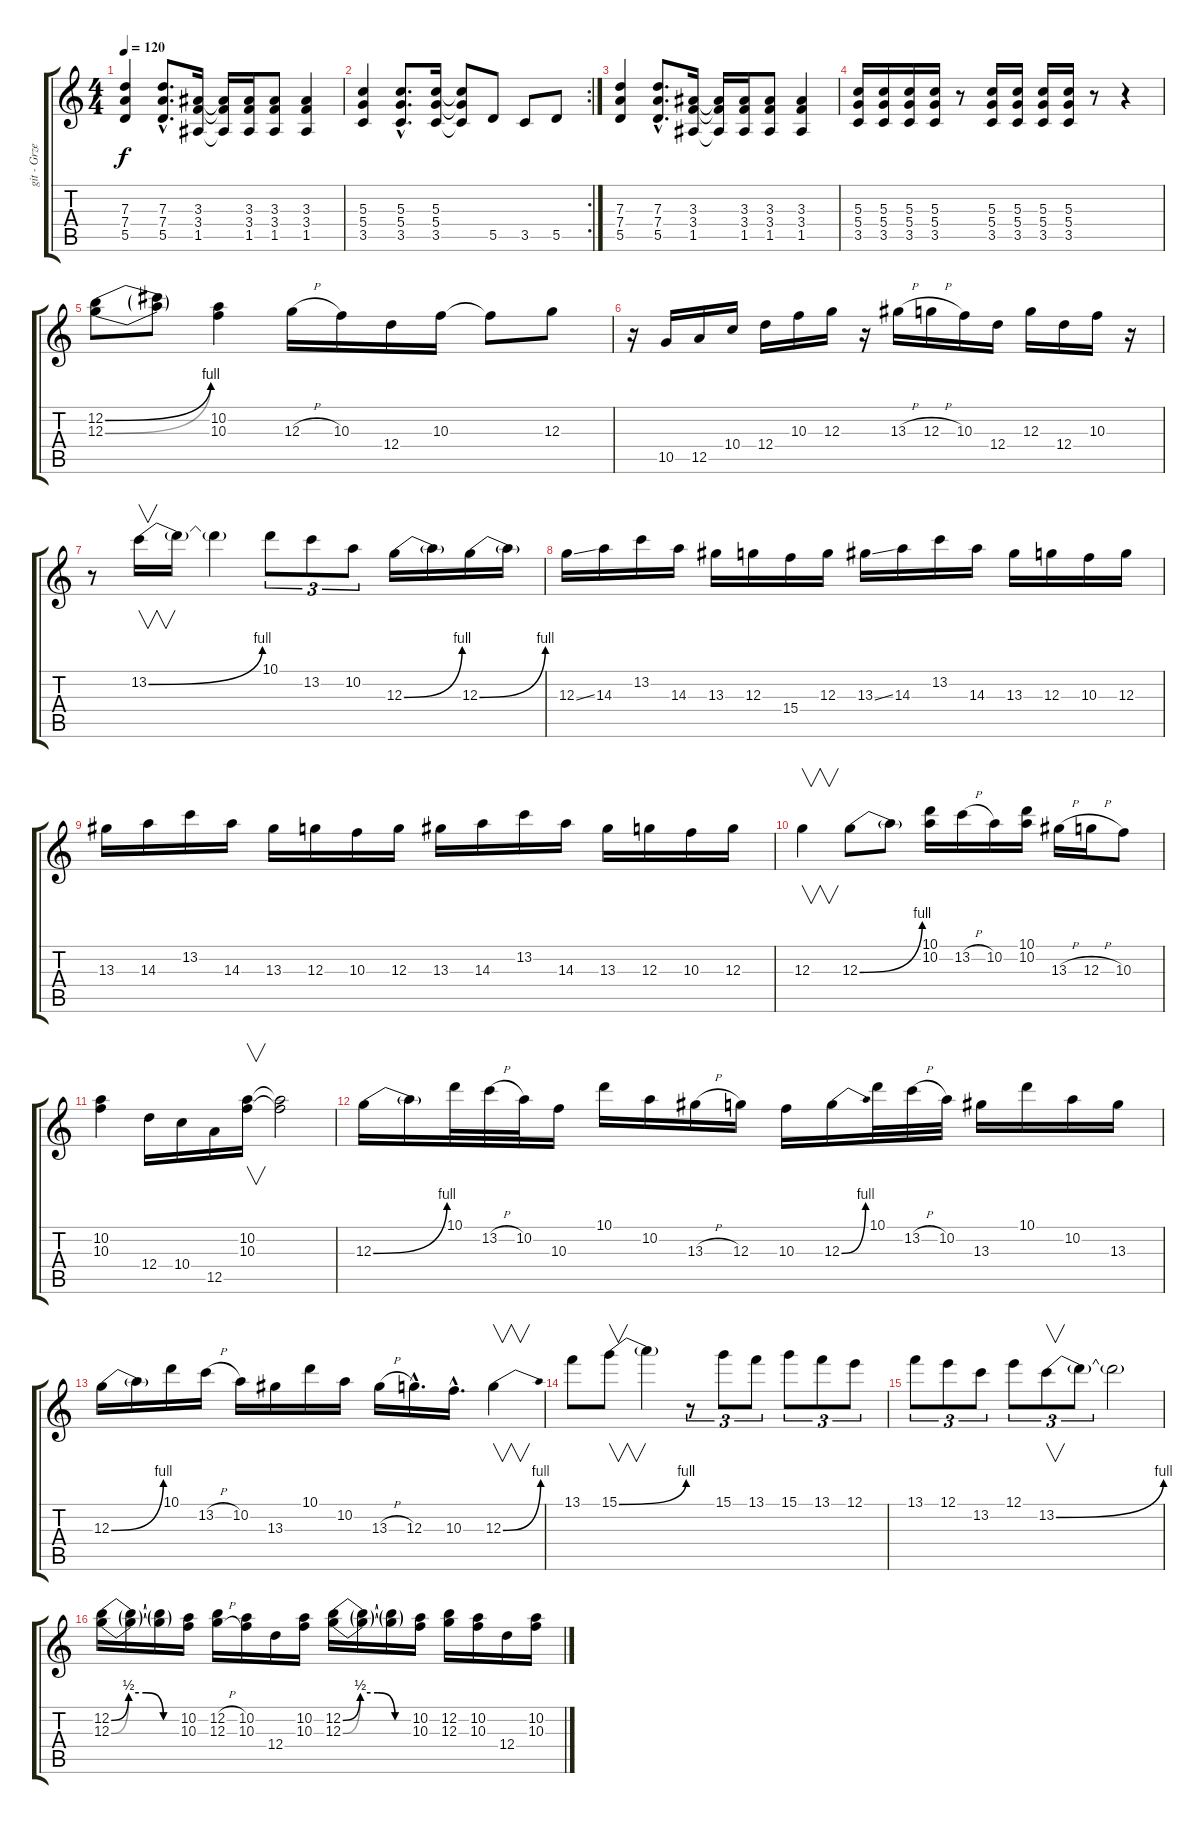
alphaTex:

\track ("git - Grzegorz Skawiński" "git - Grze") {instrument distortionguitar}
\staff {score tabs}
\tuning (E4 B3 G3 D3 A2 E2) {hide}
\ts (4 4)
\tempo 120
\clef g2
\ks c
(7.3 7.4 5.5).4{dy f} (7.3{hac} 7.4{hac} 5.5{hac}).8{d} (3.3 3.4 1.5).16 (3.3{t} 3.4{t} 1.5{t}).16 (3.3 3.4 1.5).16 (3.3 3.4 1.5).8 (3.3 3.4 1.5).4 |
\rc 2
(5.3 5.4 3.5).4 (5.3{hac} 5.4{hac} 3.5{hac}).8{d} (5.3 5.4 3.5).16 (5.3{t} 5.4{t} 3.5{t}).8 5.5.8 3.5.8 5.5.8 |
(7.3 7.4 5.5).4 (7.3{hac} 7.4{hac} 5.5{hac}).8{d} (3.3 3.4 1.5).16 (3.3{t} 3.4{t} 1.5{t}).16 (3.3 3.4 1.5).16 (3.3 3.4 1.5).8 (3.3 3.4 1.5).4 |
(5.3 5.4 3.5).16 (5.3 5.4 3.5).16 (5.3 5.4 3.5).16 (5.3 5.4 3.5).16 r.8 (5.3 5.4 3.5).16 (5.3 5.4 3.5).16 (5.3 5.4 3.5).16 (5.3 5.4 3.5).16 r.8 r.4 |
(12.2{be (bend 0 0 60 4)} 12.3{be (bend 0 0 60 4)}).8 (12.2{t} 12.3{t}).8 (10.2 10.3).4 12.3{h}.16 10.3.16 12.4.16 10.3.16 10.3{t}.8 12.3.8 |
r.16 10.5.16 12.5.16 10.4.16 12.4.16 10.3.16 12.3.16 r.16 13.3{h}.16 12.3{h}.16 10.3.16 12.4.16 12.3.16 12.4.16 10.3.16 r.16 |
r.8 13.2{be (bend 0 0 60 4)}.16{v} 13.2{t}.16 13.2{t}.4 10.1.8{tu (3 2)} 13.2.8{tu (3 2)} 10.2.8{tu (3 2)} 12.3{be (bend 0 0 60 4)}.16 12.3{t}.16 12.3{be (bend 0 0 60 4)}.16 12.3{t}.16 |
12.3{ss}.16 14.3.16 13.2.16 14.3.16 13.3.16 12.3.16 15.4.16 12.3.16 13.3{ss}.16 14.3.16 13.2.16 14.3.16 13.3.16 12.3.16 10.3.16 12.3.16 |
13.3.16 14.3.16 13.2.16 14.3.16 13.3.16 12.3.16 10.3.16 12.3.16 13.3.16 14.3.16 13.2.16 14.3.16 13.3.16 12.3.16 10.3.16 12.3.16 |
12.3.4{v} 12.3{be (bend 0 0 60 4)}.8 12.3{t}.8 (10.1 10.2).16 13.2{h}.16 10.2.16 (10.1 10.2).16 13.3{h}.16 12.3{h}.16 10.3.8 |
(10.2 10.3).4 12.4.16 10.4.16 12.5.16 (10.2 10.3).16{v} (10.2{t} 10.3{t}).2 |
12.3{be (bend 0 0 60 4)}.16 12.3{t}.16 10.1.32 13.2{h}.32 10.2.32 10.3.16 10.1.16 10.2.16 13.3{h}.16 12.3.16 10.3.16 12.3{be (bend 0 0 60 4)}.16 10.1.32 13.2{h}.32 10.2.32 13.3.16 10.1.16 10.2.16 13.3.16 |
12.3{be (bend 0 0 60 4)}.16 12.3{t}.16 10.1.16 13.2{h}.16 10.2.16 13.3.16 10.1.16 10.2.16 13.3{h}.16 12.3{hac}.16{d} 10.3{hac}.16{d} 12.3{be (bend 0 0 60 4)}.4{v} |
13.1.8 15.1{be (bend 0 0 60 4)}.8{v} 15.1{t}.4 r.8{tu (3 2)} 15.1.8{tu (3 2)} 13.1.8{tu (3 2)} 15.1.8{tu (3 2)} 13.1.8{tu (3 2)} 12.1.8{tu (3 2)} |
13.1.8{tu (3 2)} 12.1.8{tu (3 2)} 13.2.8{tu (3 2)} 12.1.8{tu (3 2)} 13.2{be (bend 0 0 60 4)}.8{v tu (3 2)} 13.2{t}.8{tu (3 2)} 13.2{t}.2 |
(12.2{be (custom 0 0 15 2 30 2 45 0 60 0)} 12.3{be (custom 0 0 15 2 30 2 45 0 60 0)}).16 (12.2{t} 12.3{t}).16 (12.2{t} 12.3{t}).16 (10.2 10.3).16 (12.2{h} 12.3{h}).16 (10.2 10.3).16 12.4.16 (10.2 10.3).16 (12.2{be (custom 0 0 15 2 30 2 45 0 60 0)} 12.3{be (custom 0 0 15 2 30 2 45 0 60 0)}).16 (12.2{t} 12.3{t}).16 (12.2{t} 12.3{t}).16 (10.2 10.3).16 (12.2 12.3).16 (10.2 10.3).16 12.4.16 (10.2 10.3).16
